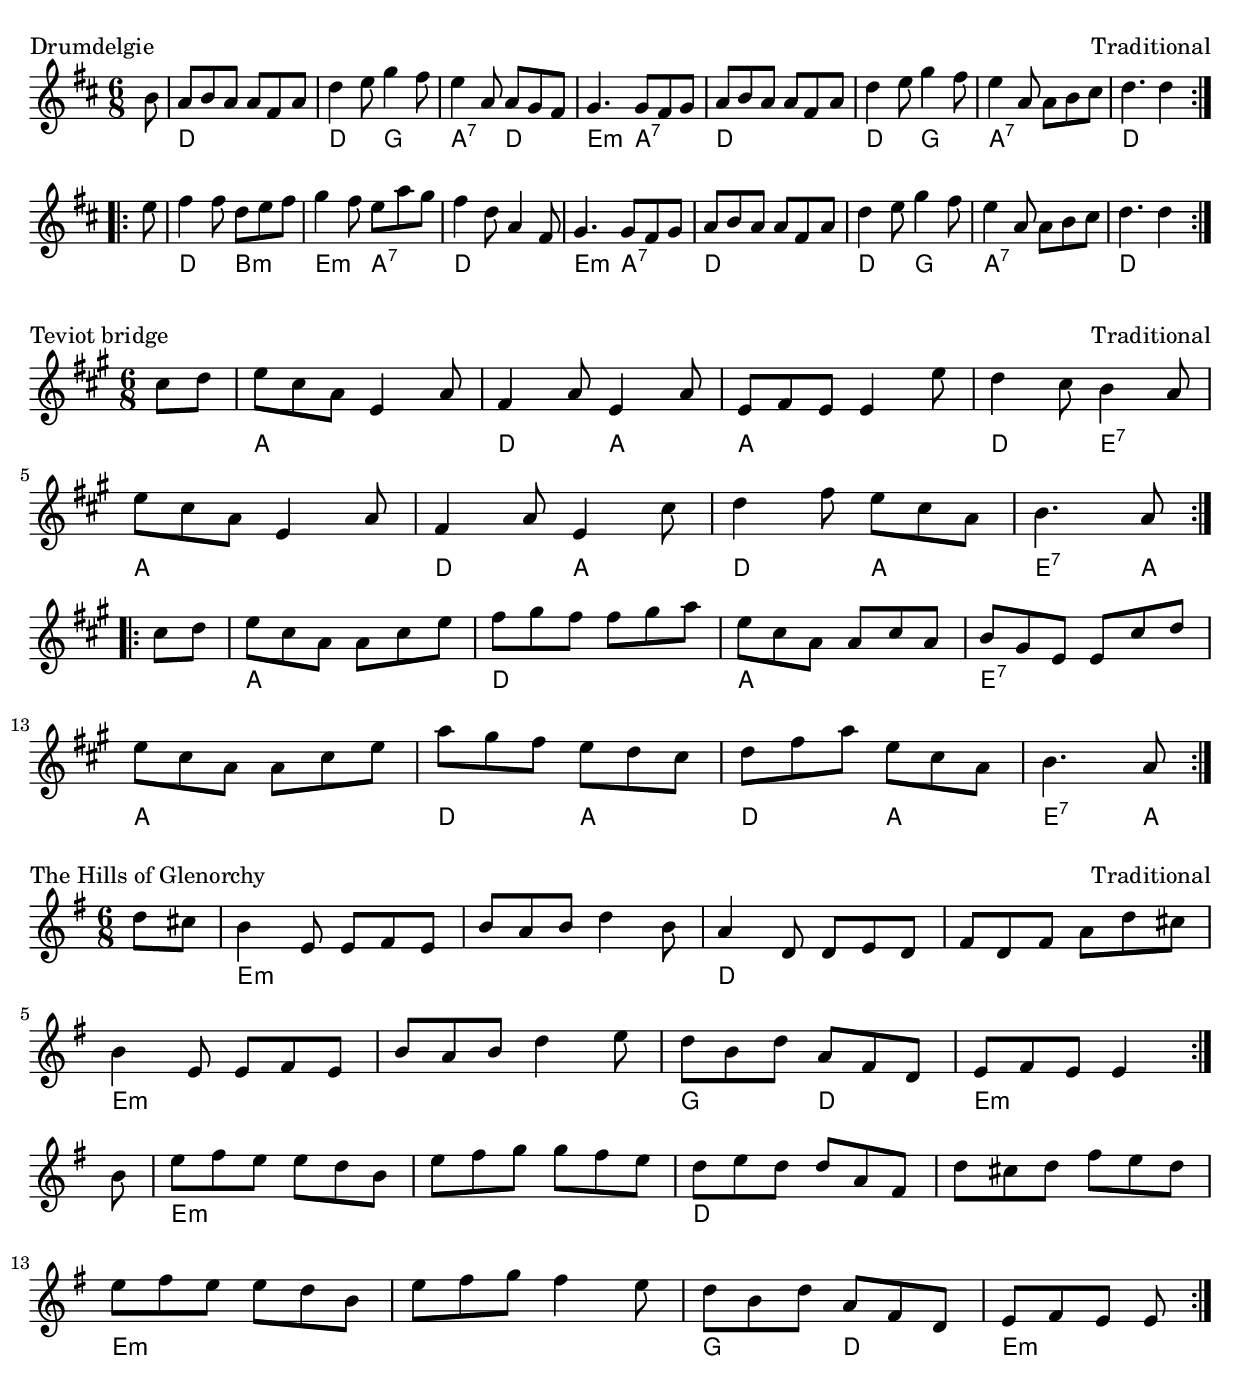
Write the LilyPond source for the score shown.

\version "2.22.0"

#(define (lower-extension pitch chbass)
    "Return re-sized markup for pitch note name."
    #{
        \markup \fontsize #-2
        #(note-name->markup pitch chbass)
    #}
)

\include "english.ly"


\paper {
   top-margin = 5\mm
   bottom-margin = 5\mm
   left-margin = 5\mm
   right-margin = 5\mm
   ragged-bottom = ##f
%   page-limit-inter-system-space=##t
%   page-limit-inter-system-space-factor=1
%   after-title-space = 10\mm
   score-markup-spacing = #'((basic-distance . 10))
   markup-system-spacing = #'((basic-distance . 5))
   system-system-spacing= #'((basic-distance . 12))
%   markup-markup-spacing = #'((basic-distance . 0))
}

\layout {
  indent = 0 \mm
  \context { 
        \ChordNames
        chordNoteNamer = #lower-extension
        \override ChordName.font-size = #0.5
  }
}

\version "2.22.0"

#(define (lower-extension pitch chbass)
    "Return re-sized markup for pitch note name."
    #{
        \markup \fontsize #-2
        #(note-name->markup pitch chbass)
    #}
)

\include "english.ly"


\paper {
   top-margin = 5\mm
   bottom-margin = 5\mm
   left-margin = 5\mm
   right-margin = 5\mm
   ragged-bottom = ##f
%   page-limit-inter-system-space=##t
%   page-limit-inter-system-space-factor=1
%   after-title-space = 10\mm
   score-markup-spacing = #'((basic-distance . 10))
   markup-system-spacing = #'((basic-distance . 5))
   system-system-spacing= #'((basic-distance . 12))
%   markup-markup-spacing = #'((basic-distance . 0))
}

\layout {
  indent = 0 \mm
  \context { 
        \ChordNames
        chordNoteNamer = #lower-extension
        \override ChordName.font-size = #0.5
  }
}


% Drumdelgie
\score{
  \relative c''{
    <<
      {
        \clef treble
        \key d \major
        \time 6/8
        \partial 8 b8 |
        a b a a fs a | d4 e8 g4 fs8 | e4 a,8 a g fs | g4. g8 fs g |
        a b a a fs a | d4 e8 g4 fs8 | e4 a,8 a b cs | d4. d4 \bar":|.|:" \break
        e8 | fs4 fs8 d e fs | g4 fs8 e a g | fs4 d8 a4 fs8 | g4. g8 fs g |
        a b a a fs a | d4 e8 g4 fs8 | e4 a,8 a b cs | d4. d4 \bar":|."
      }
      \new ChordNames{
        \chordmode{
          \partial 8 s8 |
          d2. | d4. g | a:7 d | e:m a:7 |
          d2. | d4. g | a2.:7 | d |
          d4. b:m | e:m a:7 | d2. | e4.:m a:7 |
          d2. | d4. g | a2.:7 | d4. s4 |
        }
      }
    >>
  }
  \header{
    piece = "Drumdelgie"
    opus = "Traditional"
  }
}

\version "2.22.0"

#(define (lower-extension pitch chbass)
    "Return re-sized markup for pitch note name."
    #{
        \markup \fontsize #-2
        #(note-name->markup pitch chbass)
    #}
)

\include "english.ly"


\paper {
   top-margin = 5\mm
   bottom-margin = 5\mm
   left-margin = 5\mm
   right-margin = 5\mm
   ragged-bottom = ##f
%   page-limit-inter-system-space=##t
%   page-limit-inter-system-space-factor=1
%   after-title-space = 10\mm
   score-markup-spacing = #'((basic-distance . 10))
   markup-system-spacing = #'((basic-distance . 5))
   system-system-spacing= #'((basic-distance . 12))
%   markup-markup-spacing = #'((basic-distance . 0))
}

\layout {
  indent = 0 \mm
  \context { 
        \ChordNames
        chordNoteNamer = #lower-extension
        \override ChordName.font-size = #0.5
  }
}

% Teviot bridge
\score{
  \relative c''{
    <<
      {
        \clef treble
        \key a \major
        \time 6/8
        \partial 4 cs8 d |
        e cs a e4 a8 | fs4 a8 e4 a8 | e8 fs e e4 e'8 | d4 cs8 b4 a8 | \break
        e'8 cs a e4 a8 | fs4 a 8 e4 cs'8 | d4 fs8 e cs a | b4. a8 \bar":|.|:" \break
        cs d | e cs a a cs e | fs gs fs fs gs a | e cs a a cs a | b gs e e cs' d | \break
        e cs a a cs e | a gs fs e d cs | d fs a e cs a | b4. a8 \bar":|."
      }
      \new ChordNames{
        \chordmode{
          \partial 4 s4 |
          a2. | d4. a | a2. | d4. e:7 |
          a2. | d4. a | d a | e:7 a |
          a2. | d | a | e:7 |
          a | d4. a | d a | e4.:7 a8 |
        }
      }
    >>
  }
  \header{
    piece = "Teviot bridge"
    opus = "Traditional"
  }
}

\version "2.22.0"

#(define (lower-extension pitch chbass)
    "Return re-sized markup for pitch note name."
    #{
        \markup \fontsize #-2
        #(note-name->markup pitch chbass)
    #}
)

\include "english.ly"


\paper {
   top-margin = 5\mm
   bottom-margin = 5\mm
   left-margin = 5\mm
   right-margin = 5\mm
   ragged-bottom = ##f
%   page-limit-inter-system-space=##t
%   page-limit-inter-system-space-factor=1
%   after-title-space = 10\mm
   score-markup-spacing = #'((basic-distance . 10))
   markup-system-spacing = #'((basic-distance . 5))
   system-system-spacing= #'((basic-distance . 12))
%   markup-markup-spacing = #'((basic-distance . 0))
}

\layout {
  indent = 0 \mm
  \context { 
        \ChordNames
        chordNoteNamer = #lower-extension
        \override ChordName.font-size = #0.5
  }
}

% The Hills of Glenorchy
\score{
  \relative c''{
    <<
      {
        \clef treble
        \key e \minor
        \time 6/8
        \partial 4 d cs |
        b4 e,8 e fs e | b' a b d4 b8 | a4 d,8 d e d | fs d fs a d cs | \break
        b4 e,8 e fs e | b' a b d4 e8 | d b d a fs d | e fs e e4 \bar":|." \break
        b'8 | e fs e e d b | e fs g g fs e | d e d d a fs | d' cs d fs e d | \break
        e fs e e d b | e fs g fs4 e8 | d b d a fs d | e fs e e \bar":|."
      }
      \new ChordNames{
        \chordmode{
          \partial 4 s4 |
          e2.:m | s | d | s |
          e2.:m | s | g4. d | e2.:m |
          e2.:m | s | d | s |
          e2.:m | s | g4. d | e2:m |
        }
      }
    >>
  }
  \header{
    piece = "The Hills of Glenorchy"
    opus = "Traditional"
  }
}

